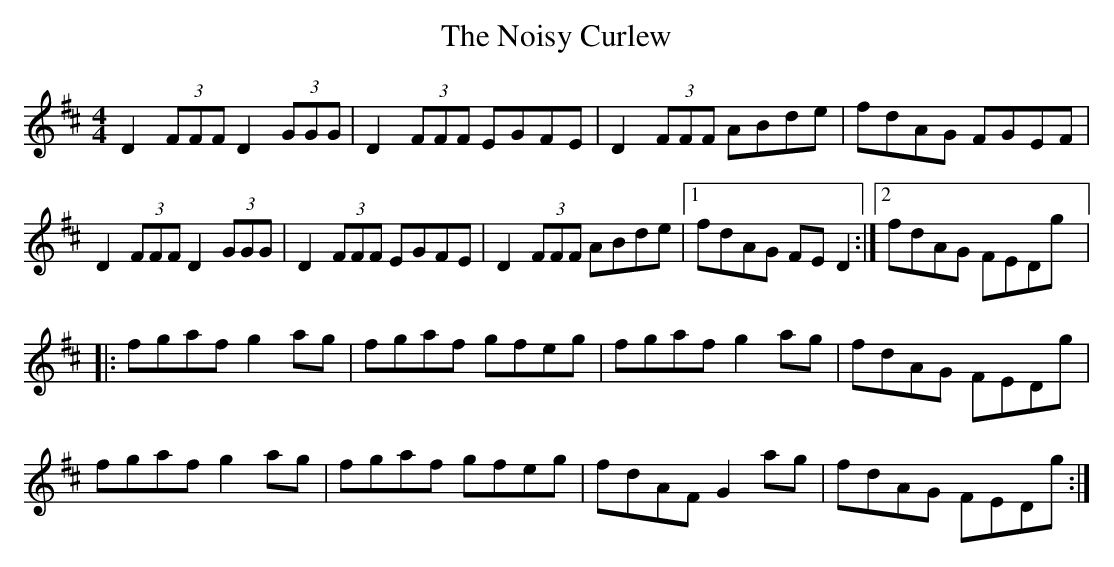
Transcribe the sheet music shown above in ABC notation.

X:1
T:The Noisy Curlew
M:4/4
L:1/8
K:D
D2(3FFF D2(3GGG | D2(3FFF EGFE | D2 (3FFF  ABde | fdAG FGEF |
D2(3FFF D2(3GGG | D2(3FFF EGFE | D2(3FFF ABde |1 fdAG FED2 :|2 fdAG FEDg |:
fgaf g2ag | fgaf gfeg | fgaf g2ag | fdAG FEDg |
fgaf g2ag | fgaf gfeg | fdAF G2ag | fdAG FEDg :|
